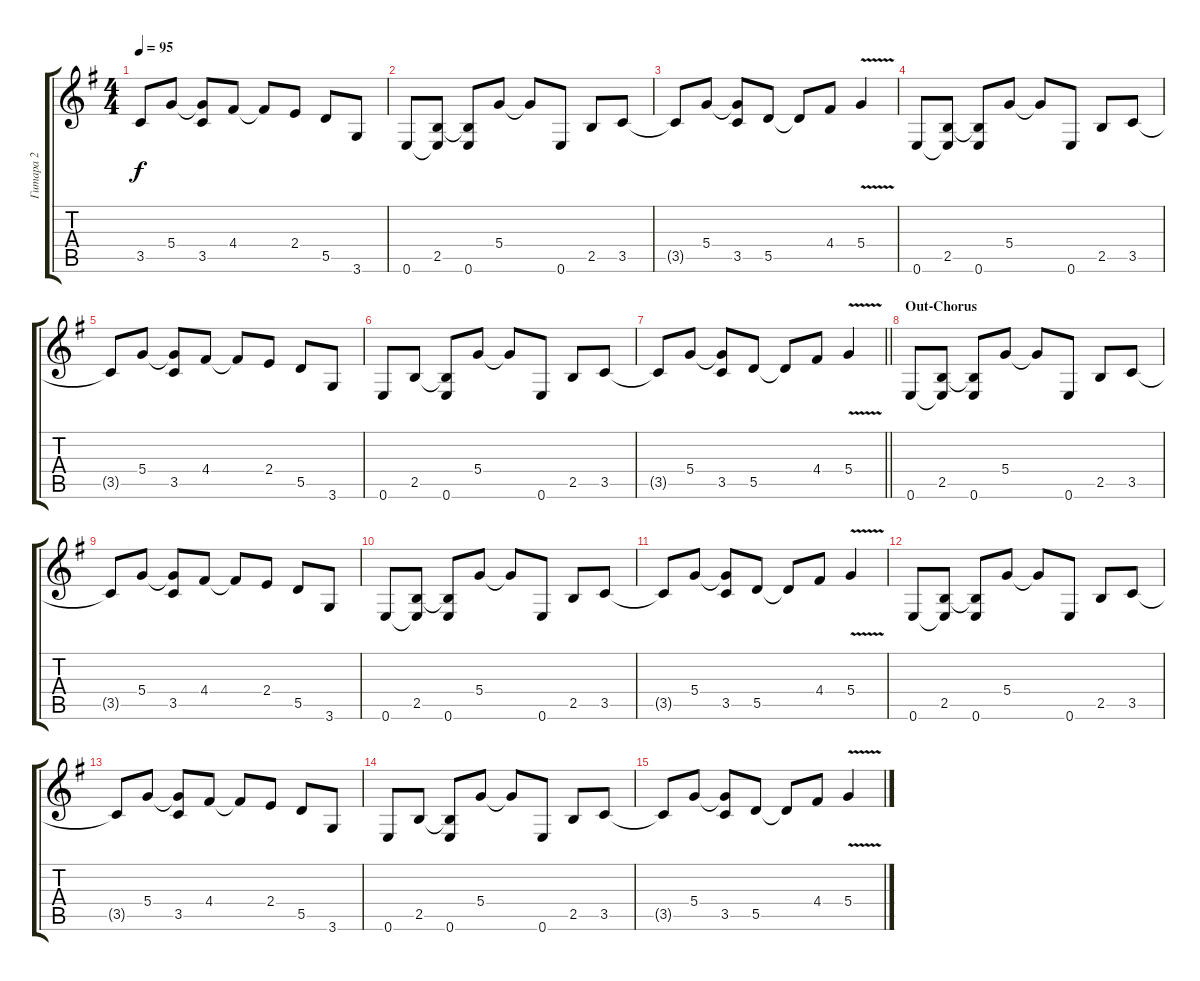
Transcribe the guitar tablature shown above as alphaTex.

\track ("Гитара 2" "Гитара 2") {instrument distortionguitar}
\staff {score tabs}
\tuning (E4 B3 G3 D3 A2 E2) {hide}
\ts (4 4)
\tempo 95
\clef g2
\ks eminor
3.5{t}.8{dy f} 5.4.8 (5.4{t} 3.5).8 4.4.8 4.4{t}.8 2.4.8 5.5.8 3.6.8 |
0.6.8 (2.5 0.6{t}).8 (2.5{t} 0.6).8 5.4.8 5.4{t}.8 0.6.8 2.5.8 3.5.8 |
3.5{t}.8 5.4.8 (5.4{t} 3.5).8 5.5.8 5.5{t}.8 4.4.8 5.4{v}.4 |
0.6.8 (2.5 0.6{t}).8 (2.5{t} 0.6).8 5.4.8 5.4{t}.8 0.6.8 2.5.8 3.5.8 |
3.5{t}.8 5.4.8 (5.4{t} 3.5).8 4.4.8 4.4{t}.8 2.4.8 5.5.8 3.6.8 |
0.6.8 2.5.8 (2.5{t} 0.6).8 5.4.8 5.4{t}.8 0.6.8 2.5.8 3.5.8 |
\barLineRight lightlight
3.5{t}.8 5.4.8 (5.4{t} 3.5).8 5.5.8 5.5{t}.8 4.4.8 5.4{v}.4 |
\section ("" "Out-Chorus")
0.6.8 (2.5 0.6{t}).8 (2.5{t} 0.6).8 5.4.8 5.4{t}.8 0.6.8 2.5.8 3.5.8 |
3.5{t}.8 5.4.8 (5.4{t} 3.5).8 4.4.8 4.4{t}.8 2.4.8 5.5.8 3.6.8 |
0.6.8 (2.5 0.6{t}).8 (2.5{t} 0.6).8 5.4.8 5.4{t}.8 0.6.8 2.5.8 3.5.8 |
3.5{t}.8 5.4.8 (5.4{t} 3.5).8 5.5.8 5.5{t}.8 4.4.8 5.4{v}.4 |
0.6.8 (2.5 0.6{t}).8 (2.5{t} 0.6).8 5.4.8 5.4{t}.8 0.6.8 2.5.8 3.5.8 |
3.5{t}.8 5.4.8 (5.4{t} 3.5).8 4.4.8 4.4{t}.8 2.4.8 5.5.8 3.6.8 |
0.6.8 2.5.8 (2.5{t} 0.6).8 5.4.8 5.4{t}.8 0.6.8 2.5.8 3.5.8 |
3.5{t}.8 5.4.8 (5.4{t} 3.5).8 5.5.8 5.5{t}.8 4.4.8 5.4{v}.4
